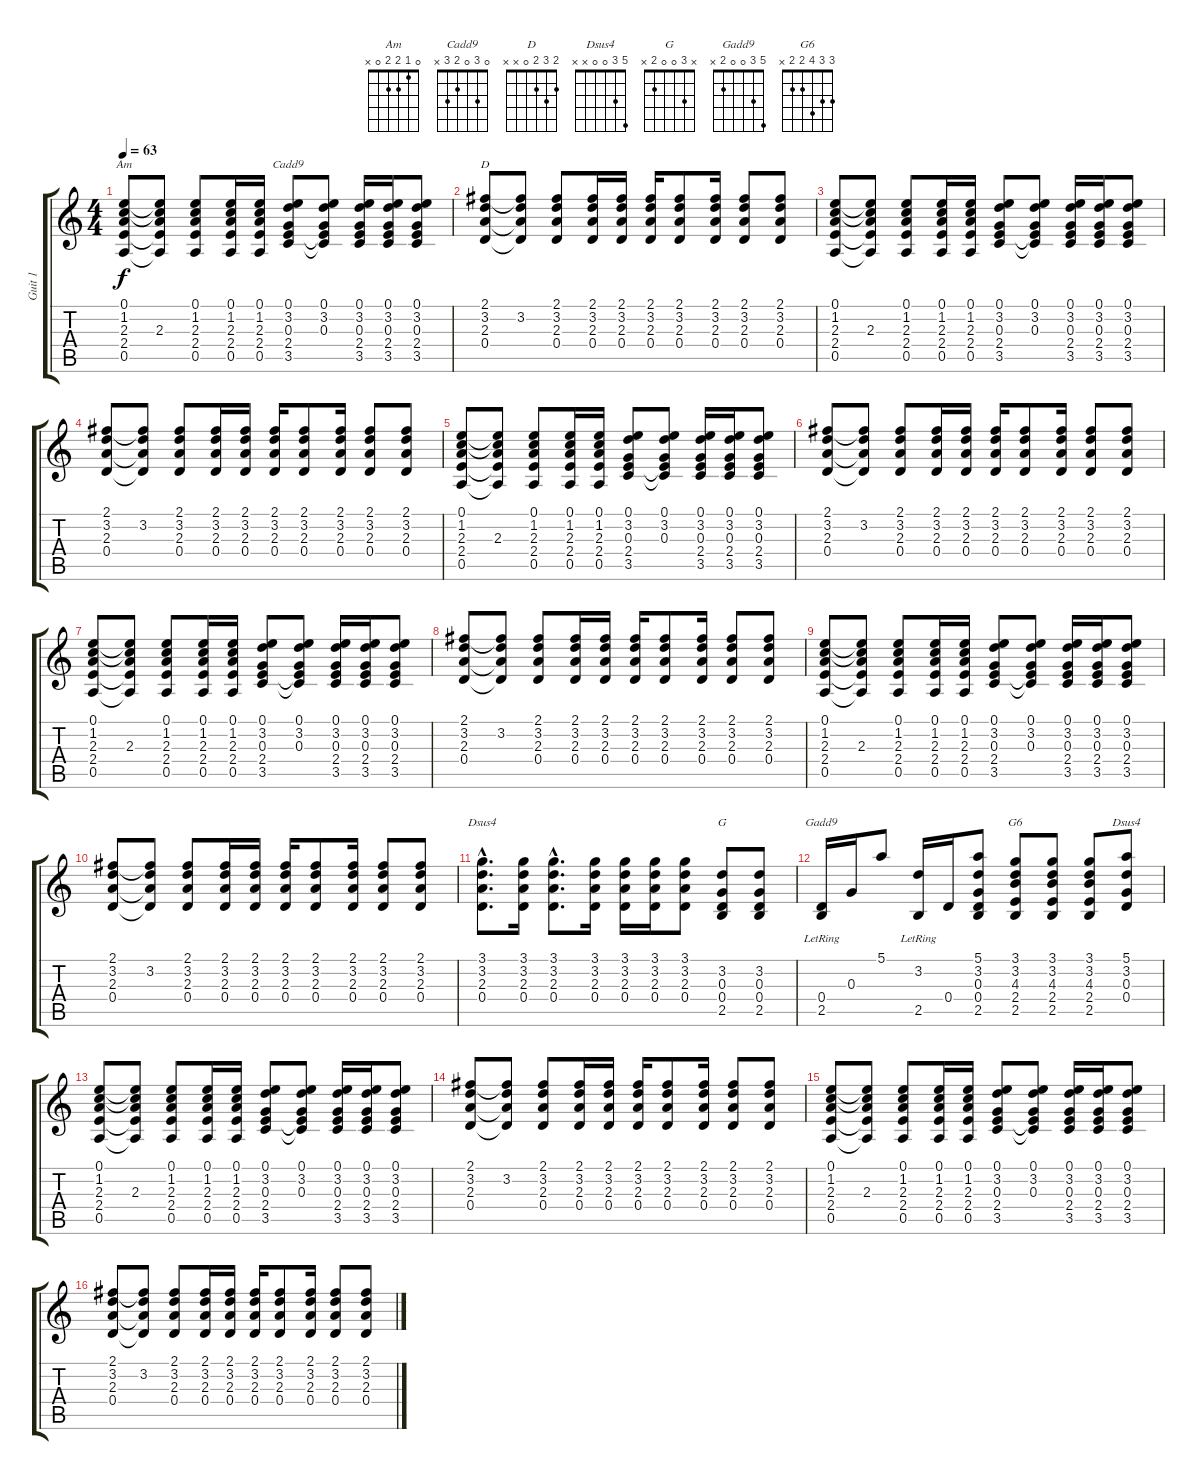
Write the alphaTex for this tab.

\track ("Guit 1" "Guit 1") {instrument acousticguitarsteel}
\staff {score tabs}
\tuning (E4 B3 G3 D3 A2 E2) {hide}
\chord ("Am" 0 1 2 2 0 x)
\chord ("Cadd9" 0 3 0 2 3 x)
\chord ("D" 2 3 2 0 x x)
\chord ("Dsus4" 3 3 2 0 x x)
\chord ("G" x 3 0 0 2 x)
\chord ("Gadd9" 5 3 0 0 2 x)
\chord ("G6" 3 3 4 2 2 x)
\chord ("Dsus4" 5 3 0 0 x x)
\ts (4 4)
\tempo 63
\clef g2
\ks c
(0.1 1.2 2.3 2.4 0.5).8{ch "Am" dy f} (0.1{t} 1.2{t} 2.3 2.4{t} 0.5{t}).8 (0.1 1.2 2.3 2.4 0.5).8 (0.1 1.2 2.3 2.4 0.5).16 (0.1 1.2 2.3 2.4 0.5).16 (0.1 3.2 0.3 2.4 3.5).8{ch "Cadd9"} (0.1 3.2 0.3 2.4{t} 3.5{t}).8 (0.1 3.2 0.3 2.4 3.5).16 (0.1 3.2 0.3 2.4 3.5).16 (0.1 3.2 0.3 2.4 3.5).8 |
(2.1 3.2 2.3 0.4).8{ch "D"} (2.1{t} 3.2 2.3{t} 0.4{t}).8 (2.1 3.2 2.3 0.4).8 (2.1 3.2 2.3 0.4).16 (2.1 3.2 2.3 0.4).16 (2.1 3.2 2.3 0.4).16 (2.1 3.2 2.3 0.4).8 (2.1 3.2 2.3 0.4).16 (2.1 3.2 2.3 0.4).8 (2.1 3.2 2.3 0.4).8 |
(0.1 1.2 2.3 2.4 0.5).8 (0.1{t} 1.2{t} 2.3 2.4{t} 0.5{t}).8 (0.1 1.2 2.3 2.4 0.5).8 (0.1 1.2 2.3 2.4 0.5).16 (0.1 1.2 2.3 2.4 0.5).16 (0.1 3.2 0.3 2.4 3.5).8 (0.1 3.2 0.3 2.4{t} 3.5{t}).8 (0.1 3.2 0.3 2.4 3.5).16 (0.1 3.2 0.3 2.4 3.5).16 (0.1 3.2 0.3 2.4 3.5).8 |
(2.1 3.2 2.3 0.4).8 (2.1{t} 3.2 2.3{t} 0.4{t}).8 (2.1 3.2 2.3 0.4).8 (2.1 3.2 2.3 0.4).16 (2.1 3.2 2.3 0.4).16 (2.1 3.2 2.3 0.4).16 (2.1 3.2 2.3 0.4).8 (2.1 3.2 2.3 0.4).16 (2.1 3.2 2.3 0.4).8 (2.1 3.2 2.3 0.4).8 |
(0.1 1.2 2.3 2.4 0.5).8 (0.1{t} 1.2{t} 2.3 2.4{t} 0.5{t}).8 (0.1 1.2 2.3 2.4 0.5).8 (0.1 1.2 2.3 2.4 0.5).16 (0.1 1.2 2.3 2.4 0.5).16 (0.1 3.2 0.3 2.4 3.5).8 (0.1 3.2 0.3 2.4{t} 3.5{t}).8 (0.1 3.2 0.3 2.4 3.5).16 (0.1 3.2 0.3 2.4 3.5).16 (0.1 3.2 0.3 2.4 3.5).8 |
(2.1 3.2 2.3 0.4).8 (2.1{t} 3.2 2.3{t} 0.4{t}).8 (2.1 3.2 2.3 0.4).8 (2.1 3.2 2.3 0.4).16 (2.1 3.2 2.3 0.4).16 (2.1 3.2 2.3 0.4).16 (2.1 3.2 2.3 0.4).8 (2.1 3.2 2.3 0.4).16 (2.1 3.2 2.3 0.4).8 (2.1 3.2 2.3 0.4).8 |
(0.1 1.2 2.3 2.4 0.5).8 (0.1{t} 1.2{t} 2.3 2.4{t} 0.5{t}).8 (0.1 1.2 2.3 2.4 0.5).8 (0.1 1.2 2.3 2.4 0.5).16 (0.1 1.2 2.3 2.4 0.5).16 (0.1 3.2 0.3 2.4 3.5).8 (0.1 3.2 0.3 2.4{t} 3.5{t}).8 (0.1 3.2 0.3 2.4 3.5).16 (0.1 3.2 0.3 2.4 3.5).16 (0.1 3.2 0.3 2.4 3.5).8 |
(2.1 3.2 2.3 0.4).8 (2.1{t} 3.2 2.3{t} 0.4{t}).8 (2.1 3.2 2.3 0.4).8 (2.1 3.2 2.3 0.4).16 (2.1 3.2 2.3 0.4).16 (2.1 3.2 2.3 0.4).16 (2.1 3.2 2.3 0.4).8 (2.1 3.2 2.3 0.4).16 (2.1 3.2 2.3 0.4).8 (2.1 3.2 2.3 0.4).8 |
(0.1 1.2 2.3 2.4 0.5).8 (0.1{t} 1.2{t} 2.3 2.4{t} 0.5{t}).8 (0.1 1.2 2.3 2.4 0.5).8 (0.1 1.2 2.3 2.4 0.5).16 (0.1 1.2 2.3 2.4 0.5).16 (0.1 3.2 0.3 2.4 3.5).8 (0.1 3.2 0.3 2.4{t} 3.5{t}).8 (0.1 3.2 0.3 2.4 3.5).16 (0.1 3.2 0.3 2.4 3.5).16 (0.1 3.2 0.3 2.4 3.5).8 |
(2.1 3.2 2.3 0.4).8 (2.1{t} 3.2 2.3{t} 0.4{t}).8 (2.1 3.2 2.3 0.4).8 (2.1 3.2 2.3 0.4).16 (2.1 3.2 2.3 0.4).16 (2.1 3.2 2.3 0.4).16 (2.1 3.2 2.3 0.4).8 (2.1 3.2 2.3 0.4).16 (2.1 3.2 2.3 0.4).8 (2.1 3.2 2.3 0.4).8 |
(3.1{hac} 3.2{hac} 2.3{hac} 0.4{hac}).8{d ch "Dsus4"} (3.1 3.2 2.3 0.4).16 (3.1{hac} 3.2{hac} 2.3{hac} 0.4{hac}).8{d} (3.1 3.2 2.3 0.4).16 (3.1 3.2 2.3 0.4).16 (3.1 3.2 2.3 0.4).16 (3.1 3.2 2.3 0.4).8 (3.2 0.3 0.4 2.5).8{ch "G"} (3.2 0.3 0.4 2.5).8 |
(0.4 2.5{lr}).16{ch "Gadd9"} 0.3.16 5.1.8 (3.2 2.5{lr}).16 0.4.16 (5.1 3.2 0.3 0.4 2.5).8 (3.1 3.2 4.3 2.4 2.5).8{ch "G6"} (3.1 3.2 4.3 2.4 2.5).8 (3.1 3.2 4.3 2.4 2.5).8 (5.1 3.2 0.3 0.4).8{ch "Dsus4"} |
(0.1 1.2 2.3 2.4 0.5).8 (0.1{t} 1.2{t} 2.3 2.4{t} 0.5{t}).8 (0.1 1.2 2.3 2.4 0.5).8 (0.1 1.2 2.3 2.4 0.5).16 (0.1 1.2 2.3 2.4 0.5).16 (0.1 3.2 0.3 2.4 3.5).8 (0.1 3.2 0.3 2.4{t} 3.5{t}).8 (0.1 3.2 0.3 2.4 3.5).16 (0.1 3.2 0.3 2.4 3.5).16 (0.1 3.2 0.3 2.4 3.5).8 |
(2.1 3.2 2.3 0.4).8 (2.1{t} 3.2 2.3{t} 0.4{t}).8 (2.1 3.2 2.3 0.4).8 (2.1 3.2 2.3 0.4).16 (2.1 3.2 2.3 0.4).16 (2.1 3.2 2.3 0.4).16 (2.1 3.2 2.3 0.4).8 (2.1 3.2 2.3 0.4).16 (2.1 3.2 2.3 0.4).8 (2.1 3.2 2.3 0.4).8 |
(0.1 1.2 2.3 2.4 0.5).8 (0.1{t} 1.2{t} 2.3 2.4{t} 0.5{t}).8 (0.1 1.2 2.3 2.4 0.5).8 (0.1 1.2 2.3 2.4 0.5).16 (0.1 1.2 2.3 2.4 0.5).16 (0.1 3.2 0.3 2.4 3.5).8 (0.1 3.2 0.3 2.4{t} 3.5{t}).8 (0.1 3.2 0.3 2.4 3.5).16 (0.1 3.2 0.3 2.4 3.5).16 (0.1 3.2 0.3 2.4 3.5).8 |
(2.1 3.2 2.3 0.4).8 (2.1{t} 3.2 2.3{t} 0.4{t}).8 (2.1 3.2 2.3 0.4).8 (2.1 3.2 2.3 0.4).16 (2.1 3.2 2.3 0.4).16 (2.1 3.2 2.3 0.4).16 (2.1 3.2 2.3 0.4).8 (2.1 3.2 2.3 0.4).16 (2.1 3.2 2.3 0.4).8 (2.1 3.2 2.3 0.4).8
